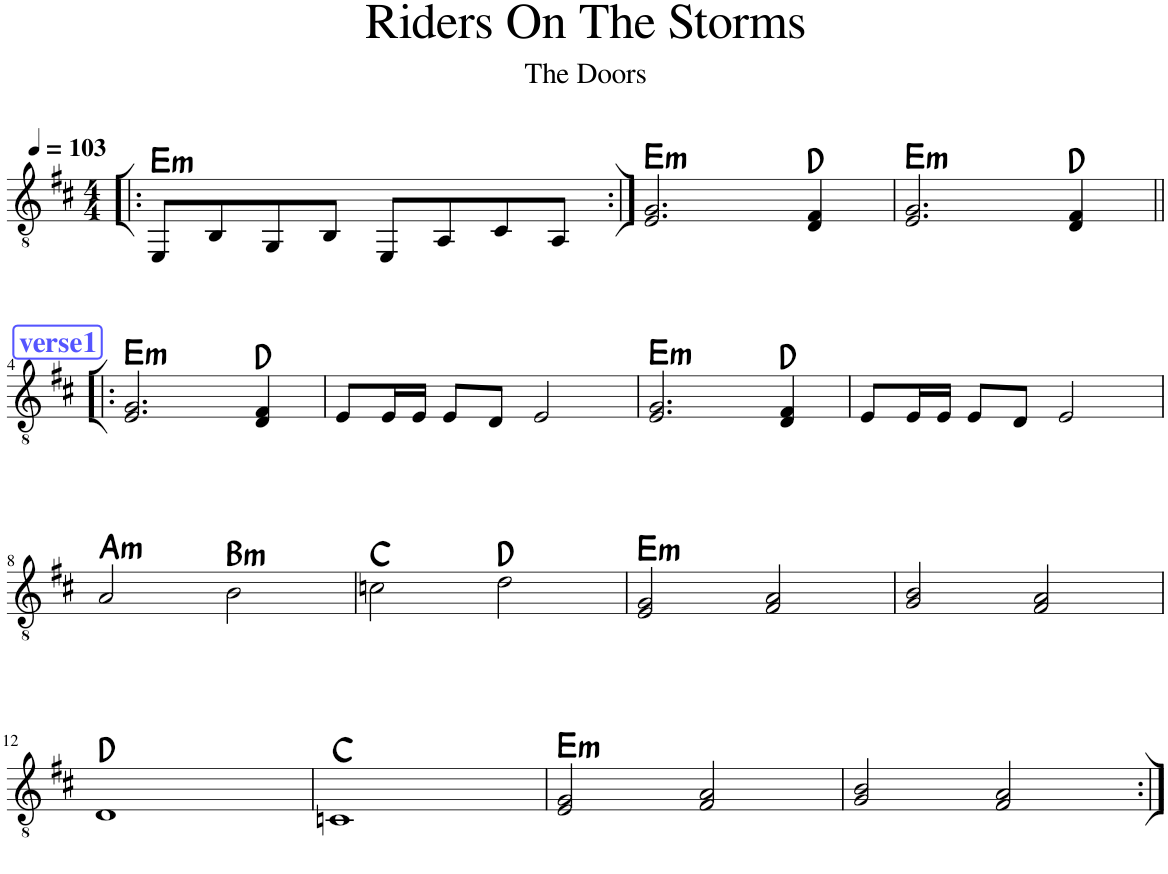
**kern	**harte
*part1	*part1
*staff1	*
*I"Classical Guitar	*
*I'Guit.	*
*clefGv2	*
*k[f#c#]	*
*M4/4	*
*MM103	*
=1!|:	=1!|:
!	!LO:H:kt=m
8EE/L	E:min
8BB/	.
8GG/	.
8BB/J	.
8EE/L	.
8AA/	.
8C#/	.
8AA/J	.
=2:|!	=2:|!
!	!LO:H:kt=m
2.E/ 2.G/	E:min
4D/ 4F#/	D:maj
=3	=3
!	!LO:H:kt=m
2.E/ 2.G/	E:min
4D/ 4F#/	D:maj
!!LO:LB:g=z
!!LO:REH:place=s1:a:B:cj:color=#5555FF:fs=14:t=verse1
=4!|:	=4!|:
!	!LO:H:kt=m
2.E/ 2.G/	E:min
4D/ 4F#/	D:maj
=5	=5
8E/L	.
16E/L	.
16E/JJ	.
8E/L	.
8D/J	.
2E/	.
=6	=6
!	!LO:H:kt=m
2.E/ 2.G/	E:min
4D/ 4F#/	D:maj
=7	=7
8E/L	.
16E/L	.
16E/JJ	.
8E/L	.
8D/J	.
2E/	.
!!LO:LB:g=z
=8	=8
!	!LO:H:kt=m
2A/	A:min
!	!LO:H:kt=m
2B\	B:min
=9	=9
2cn\	C:maj
2d\	D:maj
=10	=10
!	!LO:H:kt=m
2E/ 2G/	E:min
2F#/ 2A/	.
=11	=11
2G/ 2B/	.
2F#/ 2A/	.
!!LO:LB:g=z
=12	=12
1D	D:maj
=13	=13
1Cn	C:maj
=14	=14
!	!LO:H:kt=m
2E/ 2G/	E:min
2F#/ 2A/	.
=15	=15
2G/ 2B/	.
2F#/ 2A/	.
=:|!	=:|!
*-	*-
